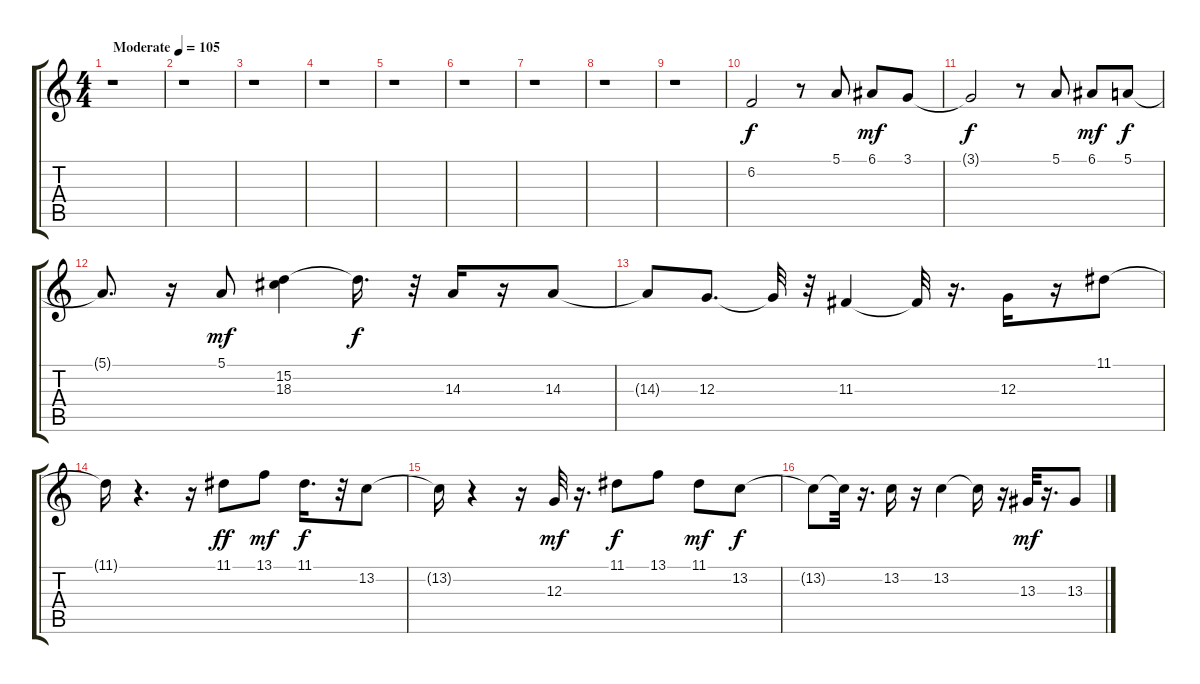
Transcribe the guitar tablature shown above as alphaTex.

\track "" {instrument ocarina}
\staff {score tabs}
\tuning (E4 B3 G3 D3 A2 E2) {hide}
\ts (4 4)
\tempo (105 "Moderate")
\clef g2
\ks c
r.1{dy f instrument ocarina} |
r.1 |
r.1 |
r.1 |
r.1 |
r.1 |
r.1 |
r.1 |
r.1 |
6.2.2 r.8 5.1.8 6.1.8{dy mf} 3.1.8 |
3.1{t}.2{dy f} r.8 5.1.8 6.1.8{dy mf} 5.1.8{dy f} |
5.1{t}.8{d} r.16 5.1.8{dy mf} (15.2 18.3).4 15.2{t}.16{d dy f} r.32 14.3.16 r.16 14.3.8 |
14.3{t}.8 12.3.8{d} 12.3{t}.32 r.32 11.3.4 11.3{t}.32 r.16{d} 12.3.16 r.16 11.1.8 |
11.1{t}.16 r.4{d} r.16 11.1.8{dy ff} 13.1.8{dy mf} 11.1.16{d dy f} r.32 13.2.8 |
13.2{t}.16 r.4 r.16 12.3.32{dy mf} r.16{d} 11.1.8{dy f} 13.1.8 11.1.8{dy mf} 13.2.8{dy f} |
13.2{t}.8 13.2{t}.32 r.16{d} 13.2.16 r.16 13.2.4 13.2{t}.16 r.16 13.3.32{dy mf} r.16{d} 13.3.8
